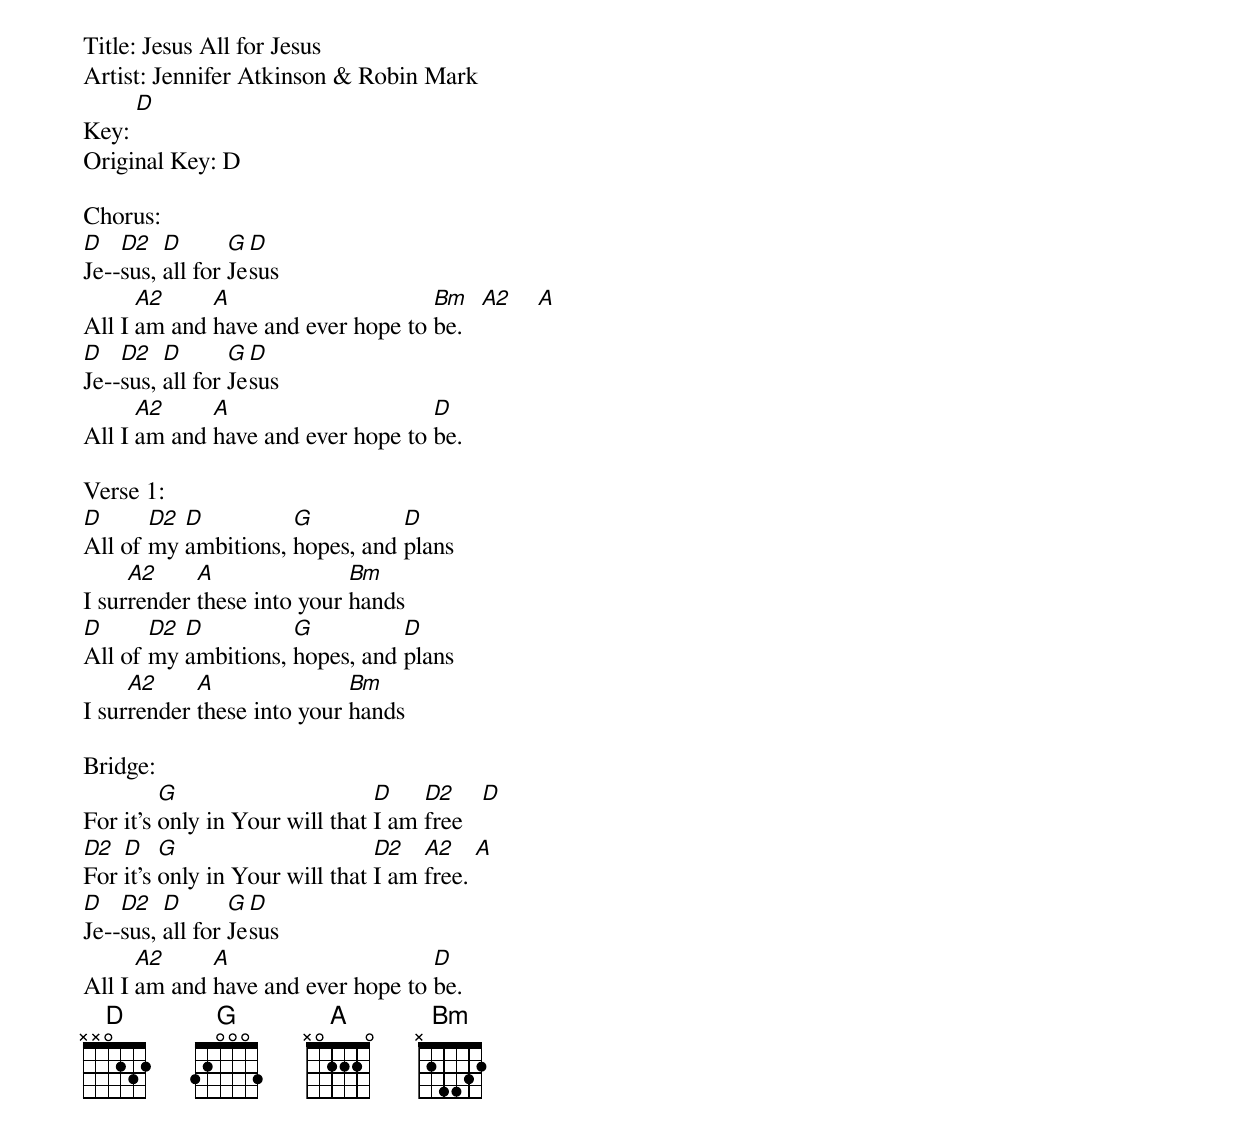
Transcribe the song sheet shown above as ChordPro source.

Title: Jesus All for Jesus
Artist: Jennifer Atkinson & Robin Mark
Key: [D]
Original Key: D

Chorus:
[D]Je--[D2]sus,	[D]all for [G]Je[D]sus
All I [A2]am and [A]have and ever hope to [Bm]be.   [A2]    [A]
[D]Je--[D2]sus,	[D]all for [G]Je[D]sus
All I [A2]am and [A]have and ever hope to [D]be.

Verse 1:
[D]All of [D2]my [D]ambitions, [G]hopes, and [D]plans
I sur[A2]render [A]these into your [Bm]hands
[D]All of [D2]my [D]ambitions, [G]hopes, and [D]plans
I sur[A2]render [A]these into your [Bm]hands

Bridge:
For it’s [G]only in Your will that [D]I am [D2]free   [D]
[D2]For [D]it’s [G]only in Your will that [D2]I am [A2]free. [A]
[D]Je--[D2]sus, [D]all for [G]Je[D]sus
All I [A2]am and [A]have and ever hope to [D]be.
